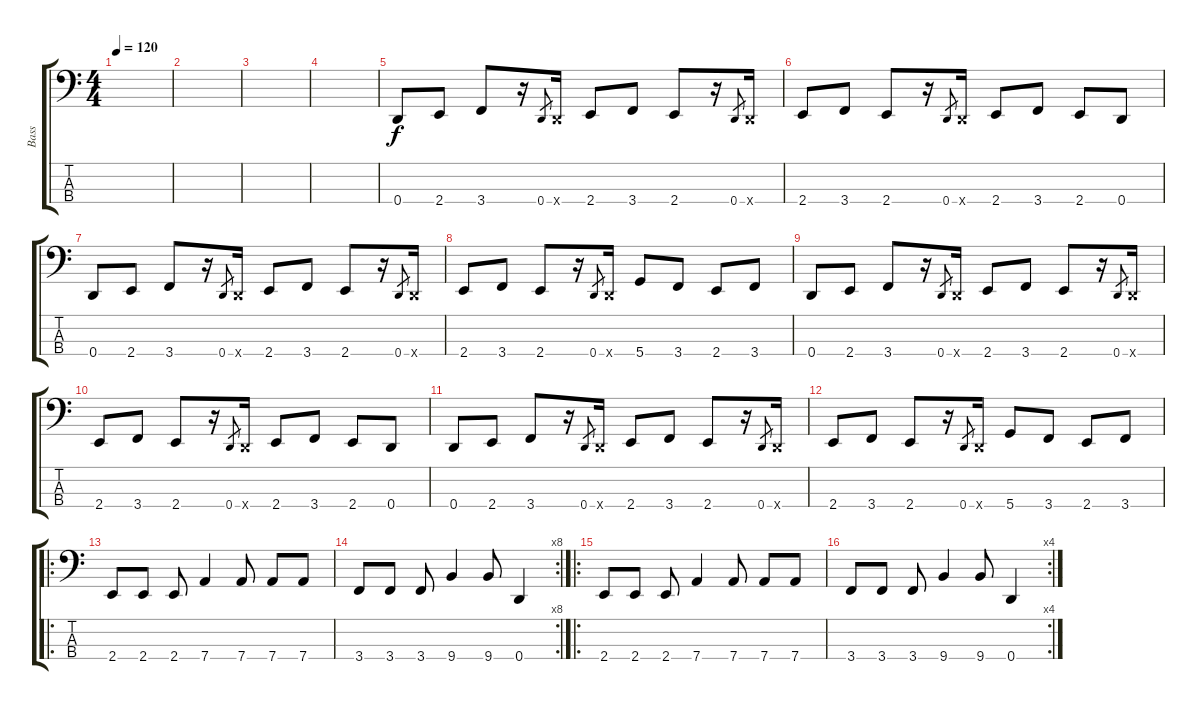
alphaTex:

\track ("Bass" "Bass") {instrument electricbasspick}
\staff {score tabs}
\tuning (G2 D2 A1 D1) {hide}
\ts (4 4)
\tempo 120
\clef f4
\ks c
|
|
|
|
0.4.8 2.4.8 3.4.8 r.16 0.4.8{gr} 0.4{x}.16 2.4.8 3.4.8 2.4.8 r.16 0.4.8{gr} 0.4{x}.16 |
2.4.8 3.4.8 2.4.8 r.16 0.4.8{gr} 0.4{x}.16 2.4.8 3.4.8 2.4.8 0.4.8 |
0.4.8 2.4.8 3.4.8 r.16 0.4.8{gr} 0.4{x}.16 2.4.8 3.4.8 2.4.8 r.16 0.4.8{gr} 0.4{x}.16 |
2.4.8 3.4.8 2.4.8 r.16 0.4.8{gr} 0.4{x}.16 5.4.8 3.4.8 2.4.8 3.4.8 |
0.4.8 2.4.8 3.4.8 r.16 0.4.8{gr} 0.4{x}.16 2.4.8 3.4.8 2.4.8 r.16 0.4.8{gr} 0.4{x}.16 |
2.4.8 3.4.8 2.4.8 r.16 0.4.8{gr} 0.4{x}.16 2.4.8 3.4.8 2.4.8 0.4.8 |
0.4.8 2.4.8 3.4.8 r.16 0.4.8{gr} 0.4{x}.16 2.4.8 3.4.8 2.4.8 r.16 0.4.8{gr} 0.4{x}.16 |
2.4.8 3.4.8 2.4.8 r.16 0.4.8{gr} 0.4{x}.16 5.4.8 3.4.8 2.4.8 3.4.8 |
\ro
2.4.8 2.4.8 2.4.8 7.4.4 7.4.8 7.4.8 7.4.8 |
\rc 8
3.4.8 3.4.8 3.4.8 9.4.4 9.4.8 0.4.4 |
\ro
2.4.8 2.4.8 2.4.8 7.4.4 7.4.8 7.4.8 7.4.8 |
\rc 4
3.4.8 3.4.8 3.4.8 9.4.4 9.4.8 0.4.4
